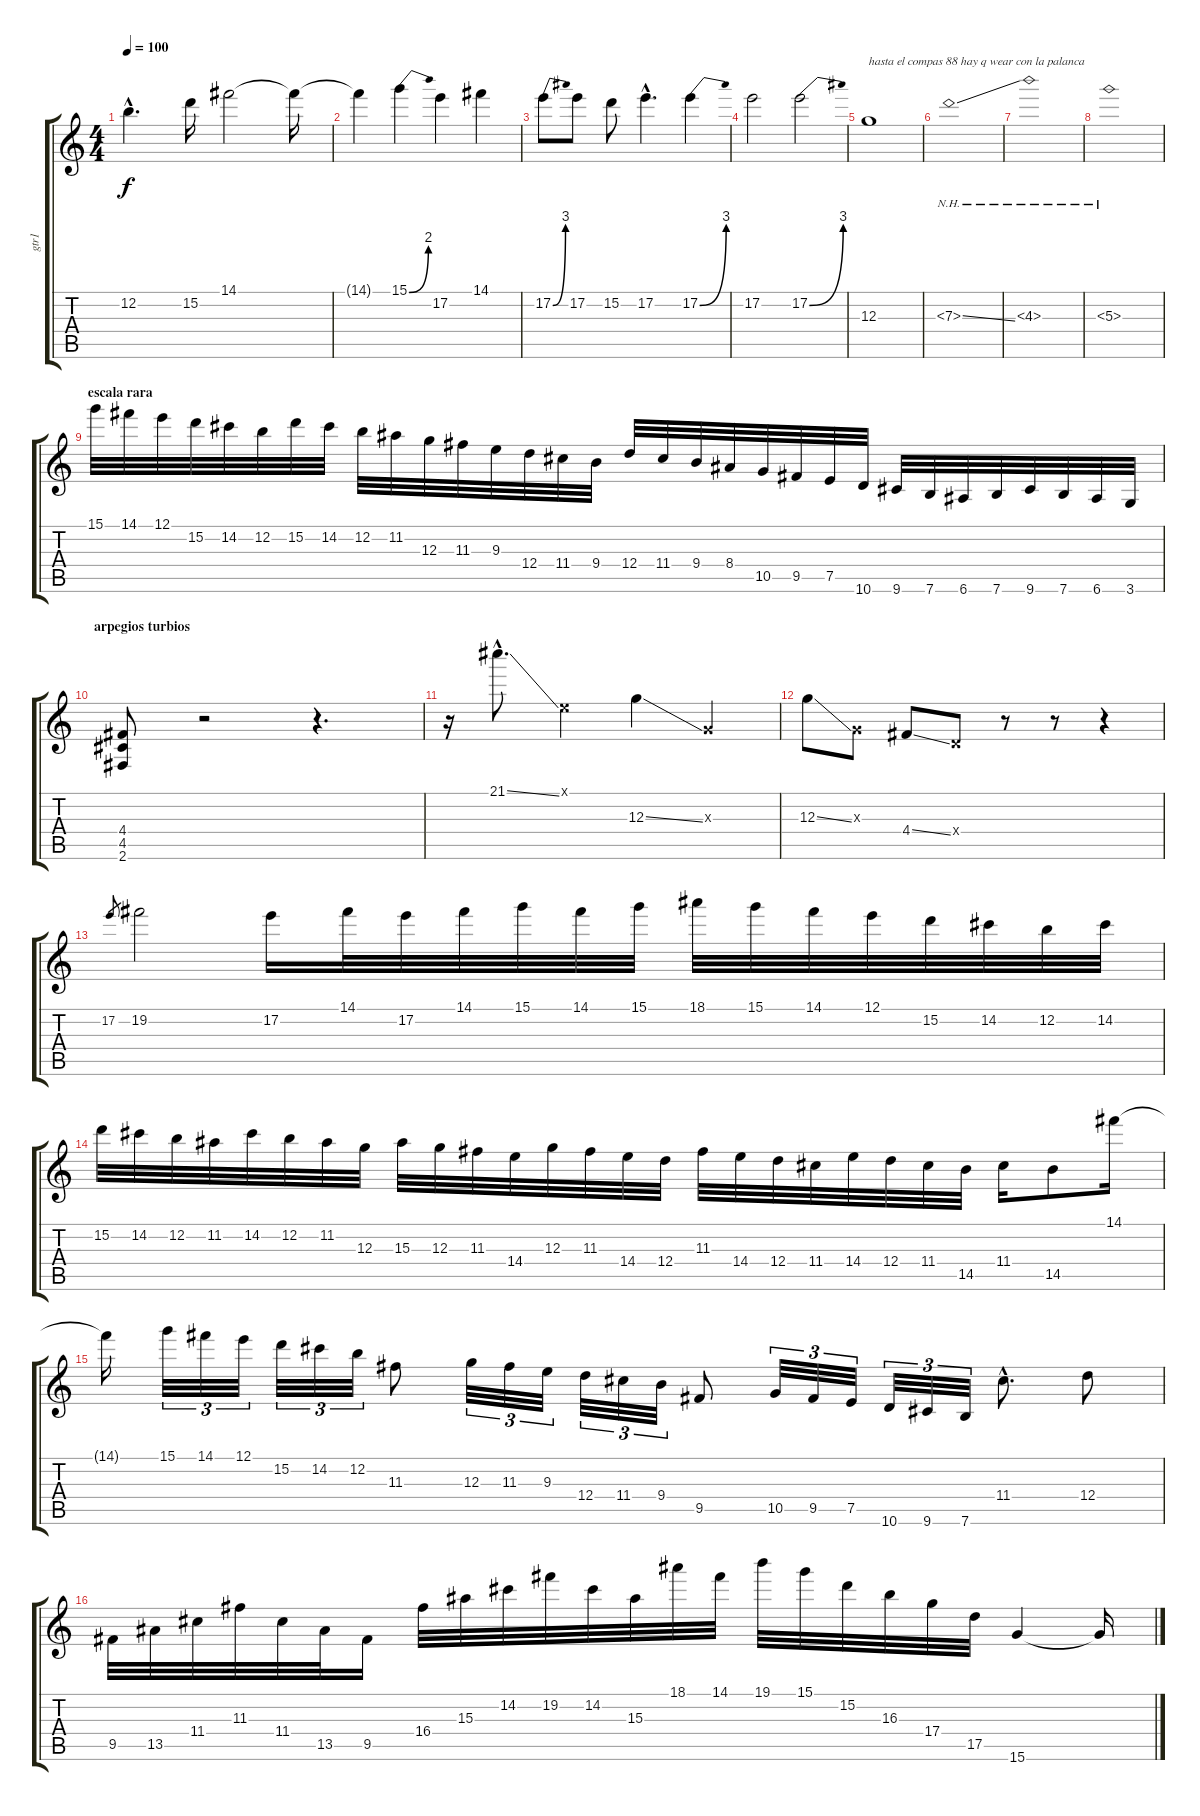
\track ("gtr1 " "gtr1 ") {instrument distortionguitar}
\staff {score tabs}
\tuning (E4 B3 G3 D3 A2 E2) {hide}
\ts (4 4)
\tempo 100
\clef g2
\ks c
12.2{hac}.4{d dy f} 15.2.16 14.1.2 14.1{t}.16 |
14.1{t}.4 15.1{be (bend 0 0 60 8)}.4 17.2.4 14.1.4 |
17.2{be (bend 0 0 60 12)}.8 17.2.8 15.2.8 17.2{hac}.4{d} 17.2{be (bend 0 0 60 12)}.4 |
17.2.2 17.2{be (bend 0 0 60 12)}.2 |
12.3.1{txt "hasta el compas 88 hay q wear con la palanca"} |
7.3{nh ss}.1 |
4.3{nh}.1 |
5.3{nh}.1 |
\section ("" "escala rara")
15.1.32 14.1.32 12.1.32 15.2.32 14.2.32 12.2.32 15.2.32 14.2.32 12.2.32 11.2.32 12.3.32 11.3.32 9.3.32 12.4.32 11.4.32 9.4.32 12.4.32 11.4.32 9.4.32 8.4.32 10.5.32 9.5.32 7.5.32 10.6.32 9.6.32 7.6.32 6.6.32 7.6.32 9.6.32 7.6.32 6.6.32 3.6.32 |
\section ("" "arpegios turbios")
(4.4 4.5 2.6).8 r.2 r.4{d} |
r.16 21.1{ss hac}.8{d} 0.1{x}.4 12.3{ss}.4 0.3{x}.4 |
12.3{ss}.8 0.3{x}.8 4.4{ss}.8 0.4{x}.8 r.8 r.8 r.4 |
17.2.8{gr} 19.2.2 17.2.16 14.1.32 17.2.32 14.1.32 15.1.32 14.1.32 15.1.32 18.1.32 15.1.32 14.1.32 12.1.32 15.2.32 14.2.32 12.2.32 14.2.32 |
15.2.32 14.2.32 12.2.32 11.2.32 14.2.32 12.2.32 11.2.32 12.3.32 15.3.32 12.3.32 11.3.32 14.4.32 12.3.32 11.3.32 14.4.32 12.4.32 11.3.32 14.4.32 12.4.32 11.4.32 14.4.32 12.4.32 11.4.32 14.5.32 11.4.16 14.5.8 14.1.16 |
14.1{t}.16 15.1.32{tu (3 2)} 14.1.32{tu (3 2)} 12.1.32{tu (3 2)} 15.2.32{tu (3 2)} 14.2.32{tu (3 2)} 12.2.32{tu (3 2)} 11.3.8 12.3.32{tu (3 2)} 11.3.32{tu (3 2)} 9.3.32{tu (3 2)} 12.4.32{tu (3 2)} 11.4.32{tu (3 2)} 9.4.32{tu (3 2)} 9.5.8 10.5.32{tu (3 2)} 9.5.32{tu (3 2)} 7.5.32{tu (3 2)} 10.6.32{tu (3 2)} 9.6.32{tu (3 2)} 7.6.32{tu (3 2)} 11.4{hac}.8{d} 12.4.8 |
9.5.32 13.5.32 11.4.32 11.3.32 11.4.32 13.5.32 9.5.16 16.4.32 15.3.32 14.2.32 19.2.32 14.2.32 15.3.32 18.1.32 14.1.32 19.1.32 15.1.32 15.2.32 16.3.32 17.4.32 17.5.32 15.6.4 15.6{t}.16
